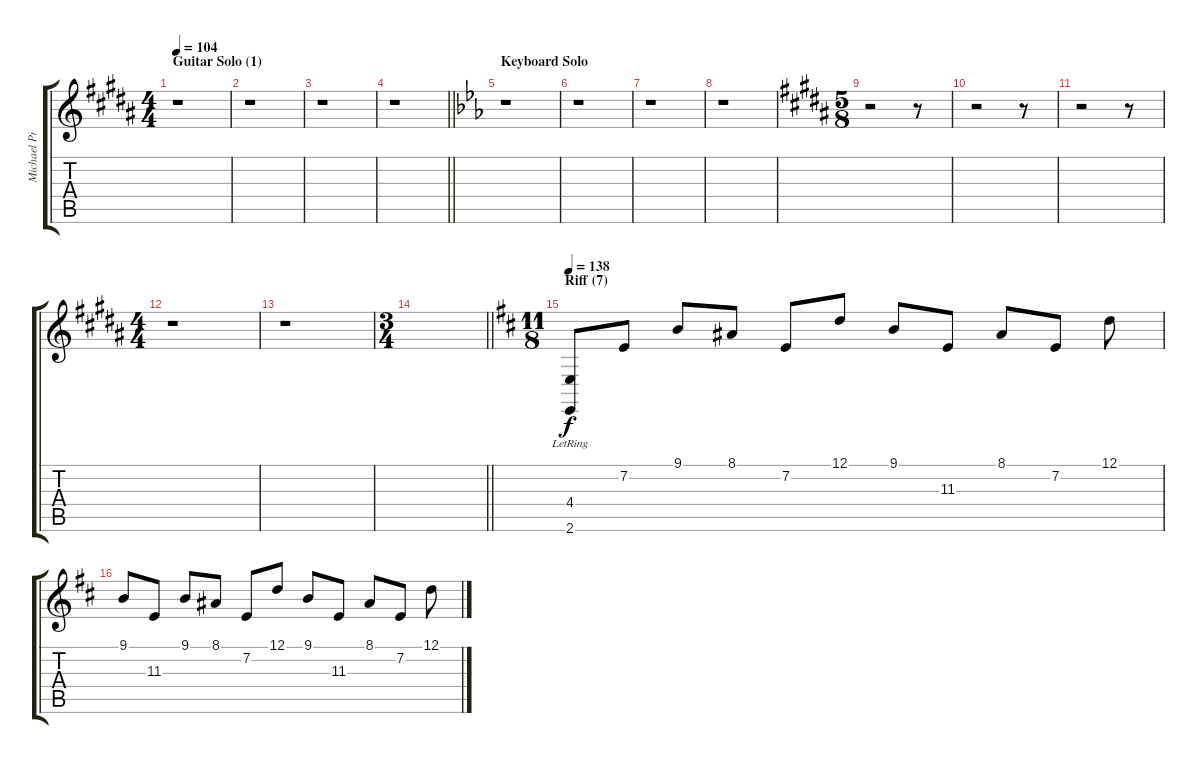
\track ("Michael Pinnella (piano)" "Michael Pi") {instrument acousticgrandpiano}
\staff {score tabs}
\tuning (D4 A3 F3 C3 G2 D2) {hide}
\ts (4 4)
\section ("" "Guitar Solo (1)")
\tempo 104
\clef g2
\ks b
r.1{dy f} |
r.1 |
r.1 |
\barLineRight lightlight
r.1 |
\section ("" "Keyboard Solo")
\ks cminor
r.1 |
r.1 |
r.1 |
r.1 |
\ts (5 8)
\ks g#minor
r.2 r.8 |
r.2 r.8 |
r.2 r.8 |
\ts (4 4)
r.1 |
r.1 |
\ts (3 4)
\barLineRight lightlight
|
\ts (11 8)
\section ("" "Riff (7)")
\tempo 138
\ks bminor
(4.4 2.6{lr}).8{volume 16 balance 8} 7.2.8 9.1.8 8.1.8 7.2.8 12.1.8 9.1.8 11.3.8 8.1.8 7.2.8 12.1.8 |
9.1.8 11.3.8 9.1.8 8.1.8 7.2.8 12.1.8 9.1.8 11.3.8 8.1.8 7.2.8 12.1.8
